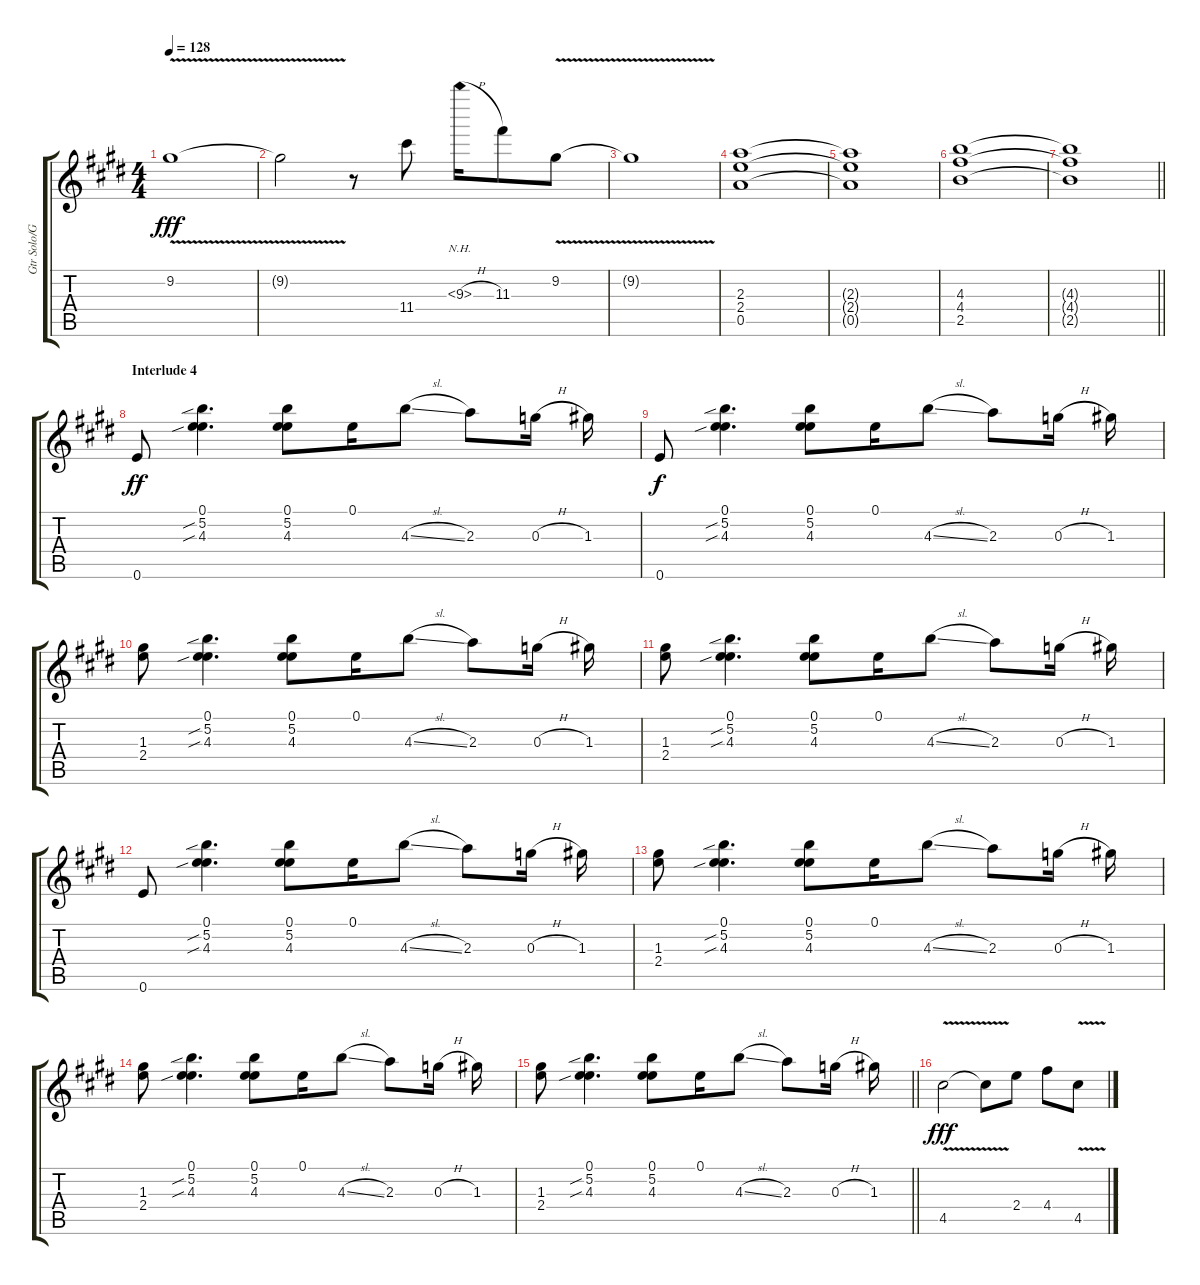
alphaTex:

\track ("Gtr Solo/Gtr, Fill's" "Gtr Solo/G") {instrument distortionguitar}
\staff {score tabs}
\tuning (E4 B3 G4 D4 A3 E3) {hide}
\ts (4 4)
\tempo 128
\clef g2
\ks c#minor
9.2{v t}.1{dy fff} |
9.2{v t}.2 r.8 11.4.8 9.3{nh h}.16 11.3.8 9.2{v}.8 |
\ks e
9.2{v t}.1 |
\ks c#minor
(2.3 2.4 0.5).1 |
(2.3{t} 2.4{t} 0.5{t}).1 |
\ks e
(4.3 4.4 2.5).1 |
\barLineRight lightlight
\ks c#minor
(4.3{t} 4.4{t} 2.5{t}).1 |
\section ("" "Interlude 4")
0.6.8{dy ff} (0.1 5.2{sib} 4.3{sib}).4{d} (0.1 5.2 4.3).8 0.1.16 4.3{sl}.8 2.3.8 0.3{h}.16 1.3.16 |
\ks e
0.6.8{dy f} (0.1 5.2{sib} 4.3{sib}).4{d} (0.1 5.2 4.3).8 0.1.16 4.3{sl}.8 2.3.8 0.3{h}.16 1.3.16 |
\ks c#minor
(1.3 2.4).8 (0.1 5.2{sib} 4.3{sib}).4{d} (0.1 5.2 4.3).8 0.1.16 4.3{sl}.8 2.3.8 0.3{h}.16 1.3.16 |
(1.3 2.4).8 (0.1 5.2{sib} 4.3{sib}).4{d} (0.1 5.2 4.3).8 0.1.16 4.3{sl}.8 2.3.8 0.3{h}.16 1.3.16 |
\ks e
0.6.8 (0.1 5.2{sib} 4.3{sib}).4{d} (0.1 5.2 4.3).8 0.1.16 4.3{sl}.8 2.3.8 0.3{h}.16 1.3.16 |
\ks c#minor
(1.3 2.4).8 (0.1 5.2{sib} 4.3{sib}).4{d} (0.1 5.2 4.3).8 0.1.16 4.3{sl}.8 2.3.8 0.3{h}.16 1.3.16 |
(1.3 2.4).8 (0.1 5.2{sib} 4.3{sib}).4{d} (0.1 5.2 4.3).8 0.1.16 4.3{sl}.8 2.3.8 0.3{h}.16 1.3.16 |
\barLineRight lightlight
(1.3 2.4).8 (0.1 5.2{sib} 4.3{sib}).4{d} (0.1 5.2 4.3).8 0.1.16 4.3{sl}.8 2.3.8 0.3{h}.16 1.3.16 |
\ks e
4.5{v}.2{dy fff} 4.5{v t}.8 2.4.8 4.4.8 4.5{v}.8
